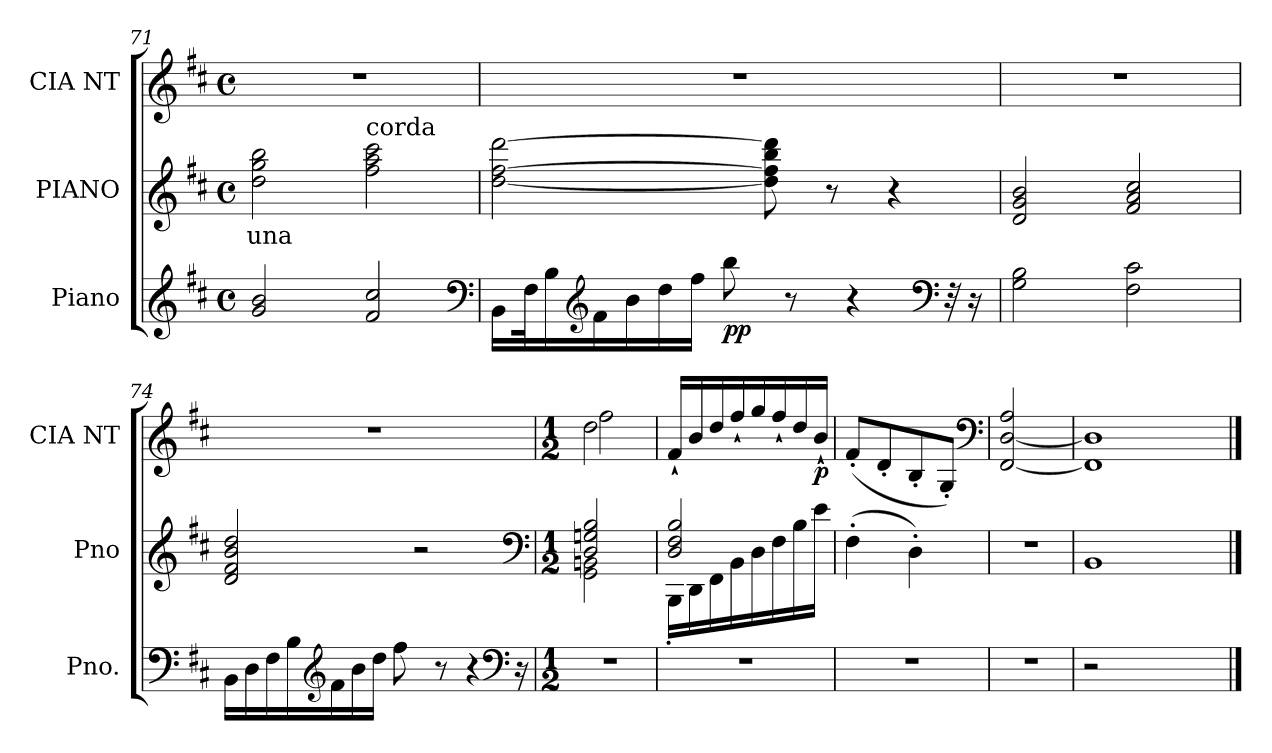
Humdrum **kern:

**kern	**dynam	**kern	**text	**kern	**dynam
*part3	*part3	*part2	*part2	*part1	*part1
*staff3	*staff3	*staff2	*staff2	*staff1	*staff1
*I"Piano	*	*I"PIANO	*	*I"CIA NT	*
*I'Pno.	*	*I'Pno	*	*I'CIA NT	*
*clefG2	*	*clefG2	*	*clefG2	*
*k[f#c#]	*	*k[f#c#]	*	*k[f#c#]	*
*M4/4	*	*M4/4	*	*M4/4	*
*met(c)	*	*met(c)	*	*met(c)	*
=71	=71	=71	=71	=71	=71
2g/ 2b/	.	2dd\ 2gg\ 2bb\	una	1r	.
!	!	!LO:TX:t=corda	!	!	!
2f#/ 2cc#/	.	2ff#\ 2aa\ 2ccc#\	.	.	.
*clefF4	*	*	*	*	*
=72	=72	=72	=72	=72	=72
16BB\LL	.	[2dd\ [2ff#\ [2ddd\	.	1r	.
32F#\k	.	.	.	.	.
16B\	.	.	.	.	.
*clefG2	*	*	*	*	*
16f#\	.	.	.	.	.
16b\	.	.	.	.	.
16dd\	.	.	.	.	.
16ff#\JJ	.	.	.	.	.
8bb\	pp	.	.	.	.
.	.	8dd]\ 8ff#]\ 8bb\ 8ddd]\	.	.	.
8r	.	.	.	.	.
.	.	8r	.	.	.
4r	.	.	.	.	.
.	.	4r	.	.	.
*clefF4	*	*	*	*	*
32r	.	.	.	.	.
16r	.	.	.	.	.
=73	=73	=73	=73	=73	=73
2G\ 2B\	.	2d/ 2g/ 2b/	.	1r	.
2F#\ 2c#\	.	2f#/ 2a/ 2cc#/	.	.	.
=74	=74	=74	=74	=74	=74
16BB\LL	.	2d/ 2f#/ 2b/ 2dd/	.	1r	.
16D\	.	.	.	.	.
16F#\	.	.	.	.	.
16B\	.	.	.	.	.
*clefG2	*	*	*	*	*
16f#\	.	.	.	.	.
16b\	.	.	.	.	.
16dd\JJ	.	.	.	.	.
8ff#\	.	.	.	.	.
.	.	2r	.	.	.
8r	.	.	.	.	.
4r	.	.	.	.	.
*clefF4	*	*	*	*	*
16r	.	.	.	.	.
*	*	*clefF4	*	*	*
!!LO:LB:g=z
=75	=75	=75	=75	=75	=75
*M1/2	*	*M1/2	*	*M1/2	*
*	*	*^	*	*^	*
2r	.	2D/ 2Gn/ 2B/	2GG\ 2BBn\	.	2dd\	2ff#\	.
*	*	*	*	*	*v	*v	*
=76	=76	=76	=76	=76	=76	=76
2r	.	2D/ 2F#/ 2B/	16BBB'\LL	.	16f#`/LL	.
.	.	.	16DD\	.	16b/	.
.	.	.	16FF#\	.	16dd/	.
.	.	.	16BB\	.	16ff#`/	.
.	.	.	16D\	.	16gg/	.
.	.	.	16F#\	.	16ff#`/	.
.	.	.	16B\	.	16dd/	.
.	.	.	16e\JJ	.	16b`/JJ	p
*	*	*v	*v	*	*	*
=77	=77	=77	=77	=77	=77
2r	.	(4F#'\	.	(8f#'/L	.
.	.	.	.	8d'/	.
.	.	4D'\)	.	8B'/	.
.	.	.	.	8G'/J)	.
*	*	*	*	*clefF4	*
=78	=78	=78	=78	=78	=78
2r	.	2r	.	[2FF#/ [2D/ 2A/	.
=79	=79	=79	=79	=79	=79
2r	.	1BB/	.	1FF#]/ 1D]/	.
2ryy	.	.	.	.	.
==	==	==	==	==	==
*-	*-	*-	*-	*-	*-
